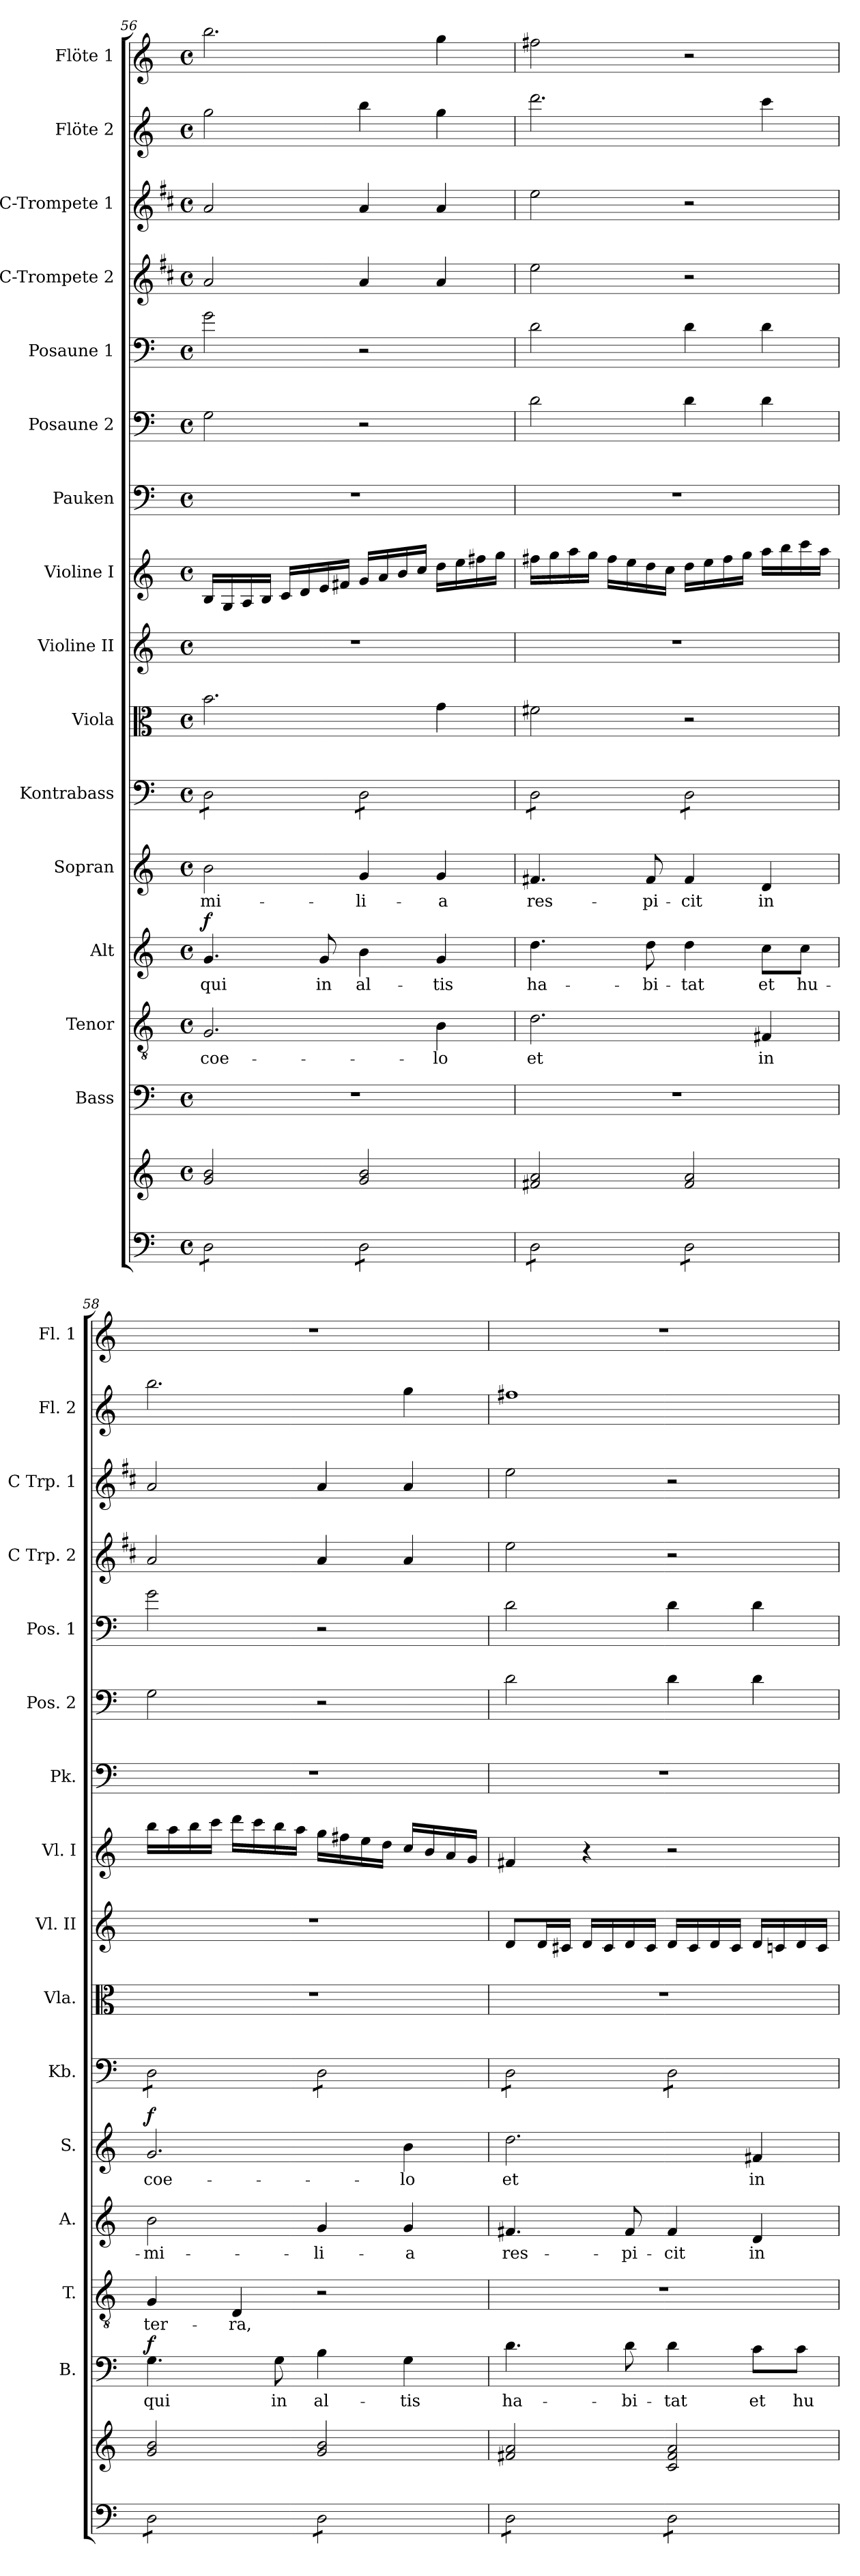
**kern	**kern	**kern	**text	**dynam	**kern	**text	**kern	**text	**dynam	**kern	**text	**dynam	**kern	**kern	**kern	**kern	**kern	**kern	**kern	**kern	**kern	**kern	**kern
*part16	*part16	*part15	*part15	*part15	*part14	*part14	*part13	*part13	*part13	*part12	*part12	*part12	*part11	*part10	*part9	*part8	*part7	*part6	*part5	*part4	*part3	*part2	*part1
*staff17	*staff16	*staff15	*staff15	*staff15	*staff14	*staff14	*staff13	*staff13	*staff13	*staff12	*staff12	*staff12	*staff11	*staff10	*staff9	*staff8	*staff7	*staff6	*staff5	*staff4	*staff3	*staff2	*staff1
*	*	*I"Bass	*	*	*I"Tenor	*	*I"Alt	*	*	*I"Sopran	*	*	*I"Kontrabass	*I"Viola	*I"Violine II	*I"Violine I	*I"Pauken	*I"Posaune 2	*I"Posaune 1	*I"C-Trompete 2	*I"C-Trompete 1	*I"Flöte 2	*I"Flöte 1
*	*	*I'B.	*	*	*I'T.	*	*I'A.	*	*	*I'S.	*	*	*I'Kb.	*I'Vla.	*I'Vl. II	*I'Vl. I	*I'Pk.	*I'Pos. 2	*I'Pos. 1	*I'C Trp. 2	*I'C Trp. 1	*I'Fl. 2	*I'Fl. 1
*clefF4	*clefG2	*clefF4	*	*	*clefGv2	*	*clefG2	*	*	*clefG2	*	*	*clefF4	*clefC3	*clefG2	*clefG2	*clefF4	*clefF4	*clefF4	*clefG2	*clefG2	*clefG2	*clefG2
*	*	*	*	*	*	*	*	*	*	*	*	*	*ITrd7c12	*	*	*	*	*	*	*ITrd1c2	*ITrd1c2	*	*
*k[]	*k[]	*k[]	*	*	*k[]	*	*k[]	*	*	*k[]	*	*	*k[]	*k[]	*k[]	*k[]	*k[]	*k[]	*k[]	*k[]	*k[]	*k[]	*k[]
*C:	*C:	*C:	*	*	*C:	*	*C:	*	*	*C:	*	*	*C:	*C:	*C:	*C:	*C:	*C:	*C:	*C:	*C:	*C:	*C:
*M4/4	*M4/4	*M4/4	*	*	*M4/4	*	*M4/4	*	*	*M4/4	*	*	*M4/4	*M4/4	*M4/4	*M4/4	*M4/4	*M4/4	*M4/4	*M4/4	*M4/4	*M4/4	*M4/4
*met(c)	*met(c)	*met(c)	*	*	*met(c)	*	*met(c)	*	*	*met(c)	*	*	*met(c)	*met(c)	*met(c)	*met(c)	*met(c)	*met(c)	*met(c)	*met(c)	*met(c)	*met(c)	*met(c)
=56	=56	=56	=56	=56	=56	=56	=56	=56	=56	=56	=56	=56	=56	=56	=56	=56	=56	=56	=56	=56	=56	=56	=56
!	!	!	!	!	!	!LO:LY:b	!	!LO:LY:b	!LO:DY:a	!	!LO:LY:b	!	!	!	!	!	!	!	!	!	!	!	!
*tremolo	*	*	*	*	*	*	*	*	*	*	*	*	*	*	*	*	*	*	*	*	*	*	*
*	*	*	*	*	*	*	*	*	*	*	*	*	*tremolo	*	*	*	*	*	*	*	*	*	*
8D\L	2g/ 2b/	1r	.	.	2.G/	coe-	4.g/	qui	f	2b\	-mi-	.	8DD\L	2.b\	1r	16B/LL	1r	2G\	2g\	2g/	2g/	2gg\	2.bb\
.	.	.	.	.	.	.	.	.	.	.	.	.	.	.	.	16G/	.	.	.	.	.	.	.
8D\	.	.	.	.	.	.	.	.	.	.	.	.	8DD\	.	.	16A/	.	.	.	.	.	.	.
.	.	.	.	.	.	.	.	.	.	.	.	.	.	.	.	16B/JJ	.	.	.	.	.	.	.
8D\	.	.	.	.	.	.	.	.	.	.	.	.	8DD\	.	.	16c/LL	.	.	.	.	.	.	.
.	.	.	.	.	.	.	.	.	.	.	.	.	.	.	.	16d/	.	.	.	.	.	.	.
!	!	!	!	!	!	!	!	!LO:LY:b	!	!	!	!	!	!	!	!	!	!	!	!	!	!	!
8D\J	.	.	.	.	.	.	8g/	in	.	.	.	.	8DD\J	.	.	16e/	.	.	.	.	.	.	.
.	.	.	.	.	.	.	.	.	.	.	.	.	.	.	.	16f#X/JJ	.	.	.	.	.	.	.
!	!	!	!	!	!	!	!	!LO:LY:b	!	!	!LO:LY:b	!	!	!	!	!	!	!	!	!	!	!	!
8D\L	2g/ 2b/	.	.	.	.	.	4b\	al-	.	4g/	-li-	.	8DD\L	.	.	16g/LL	.	2r	2r	4g/	4g/	4bb\	.
.	.	.	.	.	.	.	.	.	.	.	.	.	.	.	.	16a/	.	.	.	.	.	.	.
8D\	.	.	.	.	.	.	.	.	.	.	.	.	8DD\	.	.	16b/	.	.	.	.	.	.	.
.	.	.	.	.	.	.	.	.	.	.	.	.	.	.	.	16cc/JJ	.	.	.	.	.	.	.
!	!	!	!	!	!	!LO:LY:b	!	!LO:LY:b	!	!	!LO:LY:b	!	!	!	!	!	!	!	!	!	!	!	!
8D\	.	.	.	.	4B\	-lo	4g/	-tis	.	4g/	-a	.	8DD\	4g\	.	16dd\LL	.	.	.	4g/	4g/	4gg\	4gg\
.	.	.	.	.	.	.	.	.	.	.	.	.	.	.	.	16ee\	.	.	.	.	.	.	.
8D\J	.	.	.	.	.	.	.	.	.	.	.	.	8DD\J	.	.	16ff#X\	.	.	.	.	.	.	.
.	.	.	.	.	.	.	.	.	.	.	.	.	.	.	.	16gg\JJ	.	.	.	.	.	.	.
!!LO:PB:g=z
=57	=57	=57	=57	=57	=57	=57	=57	=57	=57	=57	=57	=57	=57	=57	=57	=57	=57	=57	=57	=57	=57	=57	=57
!	!	!	!	!	!	!LO:LY:b	!	!LO:LY:b	!	!	!LO:LY:b	!	!	!	!	!	!	!	!	!	!	!	!
8D\L	2f#X/ 2a/	1r	.	.	2.d\	et	4.dd\	ha-	.	4.f#X/	res-	.	8DD\L	2f#X\	1r	16ff#X\LL	1r	2d\	2d\	2dd\	2dd\	2.ddd\	2ff#X\
.	.	.	.	.	.	.	.	.	.	.	.	.	.	.	.	16gg\	.	.	.	.	.	.	.
8D\	.	.	.	.	.	.	.	.	.	.	.	.	8DD\	.	.	16aa\	.	.	.	.	.	.	.
.	.	.	.	.	.	.	.	.	.	.	.	.	.	.	.	16gg\JJ	.	.	.	.	.	.	.
8D\	.	.	.	.	.	.	.	.	.	.	.	.	8DD\	.	.	16ff#\LL	.	.	.	.	.	.	.
.	.	.	.	.	.	.	.	.	.	.	.	.	.	.	.	16ee\	.	.	.	.	.	.	.
!	!	!	!	!	!	!	!	!LO:LY:b	!	!	!LO:LY:b	!	!	!	!	!	!	!	!	!	!	!	!
8D\J	.	.	.	.	.	.	8dd\	-bi-	.	8f#/	-pi-	.	8DD\J	.	.	16dd\	.	.	.	.	.	.	.
.	.	.	.	.	.	.	.	.	.	.	.	.	.	.	.	16cc\JJ	.	.	.	.	.	.	.
!	!	!	!	!	!	!	!	!LO:LY:b	!	!	!LO:LY:b	!	!	!	!	!	!	!	!	!	!	!	!
8D\L	2f#/ 2a/	.	.	.	.	.	4dd\	-tat	.	4f#/	-cit	.	8DD\L	2r	.	16dd\LL	.	4d\	4d\	2r	2r	.	2r
.	.	.	.	.	.	.	.	.	.	.	.	.	.	.	.	16ee\	.	.	.	.	.	.	.
8D\	.	.	.	.	.	.	.	.	.	.	.	.	8DD\	.	.	16ff#\	.	.	.	.	.	.	.
.	.	.	.	.	.	.	.	.	.	.	.	.	.	.	.	16gg\JJ	.	.	.	.	.	.	.
!	!	!	!	!	!	!LO:LY:b	!	!LO:LY:b	!	!	!LO:LY:b	!	!	!	!	!	!	!	!	!	!	!	!
8D\	.	.	.	.	4F#X/	in	8cc\L	et	.	4d/	in	.	8DD\	.	.	16aa\LL	.	4d\	4d\	.	.	4ccc\	.
.	.	.	.	.	.	.	.	.	.	.	.	.	.	.	.	16bb\	.	.	.	.	.	.	.
!	!	!	!	!	!	!	!	!LO:LY:b	!	!	!	!	!	!	!	!	!	!	!	!	!	!	!
8D\J	.	.	.	.	.	.	8cc\J	hu-	.	.	.	.	8DD\J	.	.	16ccc\	.	.	.	.	.	.	.
.	.	.	.	.	.	.	.	.	.	.	.	.	.	.	.	16aa\JJ	.	.	.	.	.	.	.
=58	=58	=58	=58	=58	=58	=58	=58	=58	=58	=58	=58	=58	=58	=58	=58	=58	=58	=58	=58	=58	=58	=58	=58
!	!	!	!LO:LY:b	!LO:DY:a	!	!LO:LY:b	!	!LO:LY:b	!	!	!LO:LY:b	!LO:DY:a	!	!	!	!	!	!	!	!	!	!	!
8D\L	2g/ 2b/	4.G\	qui	f	4G/	ter-	2b\	-mi-	.	2.g/	coe-	f	8DD\L	1r	1r	16bb\LL	1r	2G\	2g\	2g/	2g/	2.bb\	1r
.	.	.	.	.	.	.	.	.	.	.	.	.	.	.	.	16aa\	.	.	.	.	.	.	.
8D\	.	.	.	.	.	.	.	.	.	.	.	.	8DD\	.	.	16bb\	.	.	.	.	.	.	.
.	.	.	.	.	.	.	.	.	.	.	.	.	.	.	.	16ccc\JJ	.	.	.	.	.	.	.
!	!	!	!	!	!	!LO:LY:b	!	!	!	!	!	!	!	!	!	!	!	!	!	!	!	!	!
8D\	.	.	.	.	4D/	-ra,	.	.	.	.	.	.	8DD\	.	.	16ddd\LL	.	.	.	.	.	.	.
.	.	.	.	.	.	.	.	.	.	.	.	.	.	.	.	16ccc\	.	.	.	.	.	.	.
!	!	!	!LO:LY:b	!	!	!	!	!	!	!	!	!	!	!	!	!	!	!	!	!	!	!	!
8D\J	.	8G\	in	.	.	.	.	.	.	.	.	.	8DD\J	.	.	16bb\	.	.	.	.	.	.	.
.	.	.	.	.	.	.	.	.	.	.	.	.	.	.	.	16aa\JJ	.	.	.	.	.	.	.
!	!	!	!LO:LY:b	!	!	!	!	!LO:LY:b	!	!	!	!	!	!	!	!	!	!	!	!	!	!	!
8D\L	2g/ 2b/	4B\	al-	.	2r	.	4g/	-li-	.	.	.	.	8DD\L	.	.	16gg\LL	.	2r	2r	4g/	4g/	.	.
.	.	.	.	.	.	.	.	.	.	.	.	.	.	.	.	16ff#X\	.	.	.	.	.	.	.
8D\	.	.	.	.	.	.	.	.	.	.	.	.	8DD\	.	.	16ee\	.	.	.	.	.	.	.
.	.	.	.	.	.	.	.	.	.	.	.	.	.	.	.	16dd\JJ	.	.	.	.	.	.	.
!	!	!	!LO:LY:b	!	!	!	!	!LO:LY:b	!	!	!LO:LY:b	!	!	!	!	!	!	!	!	!	!	!	!
8D\	.	4G\	-tis	.	.	.	4g/	-a	.	4b\	-lo	.	8DD\	.	.	16cc/LL	.	.	.	4g/	4g/	4gg\	.
.	.	.	.	.	.	.	.	.	.	.	.	.	.	.	.	16b/	.	.	.	.	.	.	.
8D\J	.	.	.	.	.	.	.	.	.	.	.	.	8DD\J	.	.	16a/	.	.	.	.	.	.	.
.	.	.	.	.	.	.	.	.	.	.	.	.	.	.	.	16g/JJ	.	.	.	.	.	.	.
=59	=59	=59	=59	=59	=59	=59	=59	=59	=59	=59	=59	=59	=59	=59	=59	=59	=59	=59	=59	=59	=59	=59	=59
!	!	!	!LO:LY:b	!	!	!	!	!LO:LY:b	!	!	!LO:LY:b	!	!	!	!	!	!	!	!	!	!	!	!
8D\L	2f#X/ 2a/	4.d\	ha-	.	1r	.	4.f#X/	res-	.	2.dd\	et	.	8DD\L	1r	8d/L	4f#X/	1r	2d\	2d\	2dd\	2dd\	1ff#X	1r
8D\	.	.	.	.	.	.	.	.	.	.	.	.	8DD\	.	16d/L	.	.	.	.	.	.	.	.
.	.	.	.	.	.	.	.	.	.	.	.	.	.	.	16c#X/JJ	.	.	.	.	.	.	.	.
8D\	.	.	.	.	.	.	.	.	.	.	.	.	8DD\	.	16d/LL	4r	.	.	.	.	.	.	.
.	.	.	.	.	.	.	.	.	.	.	.	.	.	.	16c#/	.	.	.	.	.	.	.	.
!	!	!	!LO:LY:b	!	!	!	!	!LO:LY:b	!	!	!	!	!	!	!	!	!	!	!	!	!	!	!
8D\J	.	8d\	-bi-	.	.	.	8f#/	-pi-	.	.	.	.	8DD\J	.	16d/	.	.	.	.	.	.	.	.
.	.	.	.	.	.	.	.	.	.	.	.	.	.	.	16c#/JJ	.	.	.	.	.	.	.	.
!	!	!	!LO:LY:b	!	!	!	!	!LO:LY:b	!	!	!	!	!	!	!	!	!	!	!	!	!	!	!
8D\L	2c/ 2f#/ 2a/	4d\	-tat	.	.	.	4f#/	-cit	.	.	.	.	8DD\L	.	16d/LL	2r	.	4d\	4d\	2r	2r	.	.
.	.	.	.	.	.	.	.	.	.	.	.	.	.	.	16c#/	.	.	.	.	.	.	.	.
8D\	.	.	.	.	.	.	.	.	.	.	.	.	8DD\	.	16d/	.	.	.	.	.	.	.	.
.	.	.	.	.	.	.	.	.	.	.	.	.	.	.	16c#/JJ	.	.	.	.	.	.	.	.
!	!	!	!LO:LY:b	!	!	!	!	!LO:LY:b	!	!	!LO:LY:b	!	!	!	!	!	!	!	!	!	!	!	!
8D\	.	8c\L	et	.	.	.	4d/	in	.	4f#X/	in	.	8DD\	.	16d/LL	.	.	4d\	4d\	.	.	.	.
.	.	.	.	.	.	.	.	.	.	.	.	.	.	.	16cn/	.	.	.	.	.	.	.	.
!	!	!	!LO:LY:b	!	!	!	!	!	!	!	!	!	!	!	!	!	!	!	!	!	!	!	!
8D\J	.	8c\J	hu-	.	.	.	.	.	.	.	.	.	8DD\J	.	16d/	.	.	.	.	.	.	.	.
*	*	*	*	*	*	*	*	*	*	*	*	*	*Xtremolo	*	*	*	*	*	*	*	*	*	*
*Xtremolo	*	*	*	*	*	*	*	*	*	*	*	*	*	*	*	*	*	*	*	*	*	*	*
.	.	.	.	.	.	.	.	.	.	.	.	.	.	.	16c/JJ	.	.	.	.	.	.	.	.
=	=	=	=	=	=	=	=	=	=	=	=	=	=	=	=	=	=	=	=	=	=	=	=
*-	*-	*-	*-	*-	*-	*-	*-	*-	*-	*-	*-	*-	*-	*-	*-	*-	*-	*-	*-	*-	*-	*-	*-
